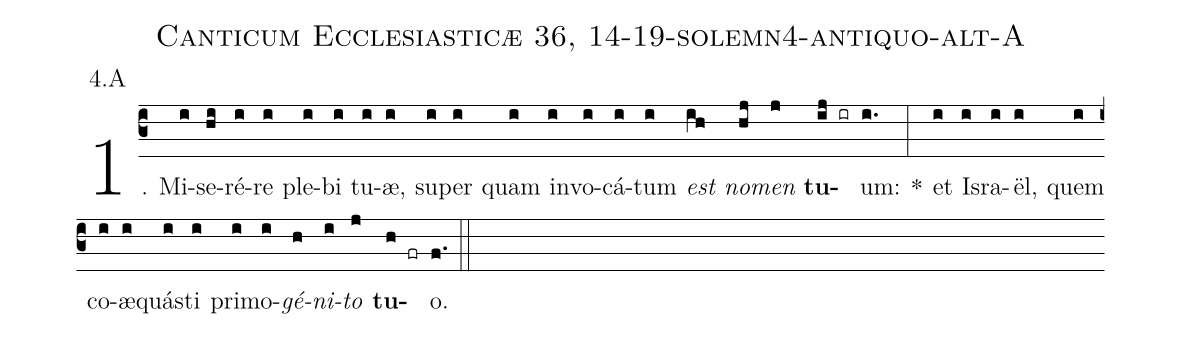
name: Canticum Ecclesiasticæ 36, 14-19-solemn4-antiquo-alt-A;
annotation: 4.A;
%%
(c3)1. Mi(i)se(hi)ré(i)re(i) ple(i)bi(i) tu(i)æ,(i) su(i)per(i) quam(i) in(i)vo(i)cá(i)tum(i) <i>est</i>(ih) <i>no</i>(hj)<i>men</i>(j) <b>tu</b>(ij ir)um:(i.) *(:) et(i) Is(i)ra(i)ël,(i) quem(i) co(i)æ(i)quás(i)ti(i) pri(i)mo(i)<i>gé</i>(h)<i>ni</i>(i)<i>to</i>(j) <b>tu</b>(h fr)o.(f.) (::)
